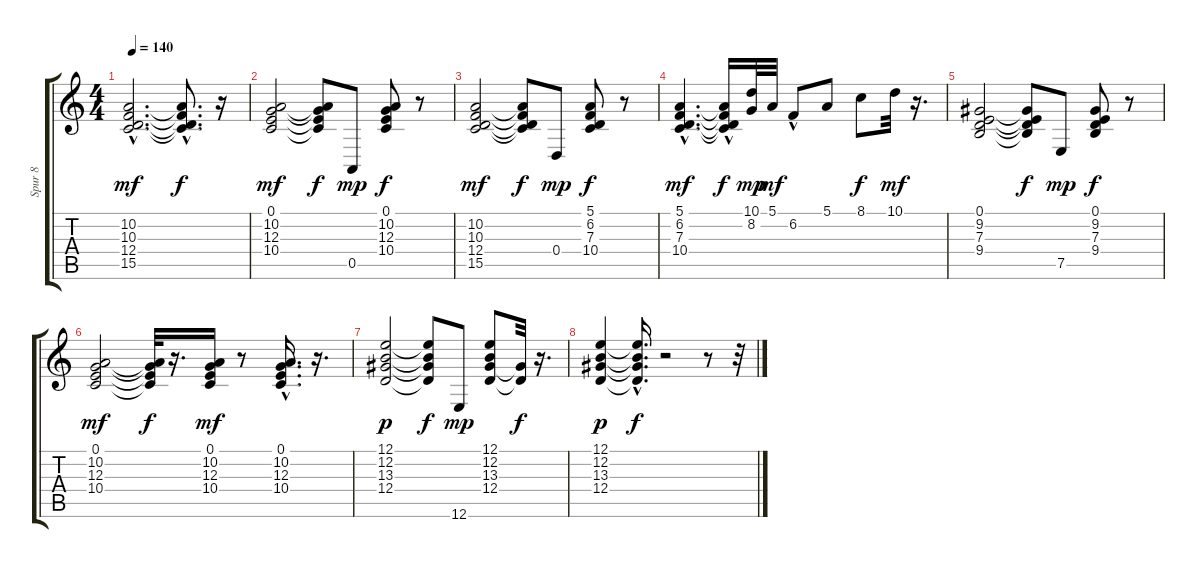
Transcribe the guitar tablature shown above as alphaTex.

\track ("Spur 8" "Spur 8") {instrument electricpiano1}
\staff {score tabs}
\tuning (E4 B3 G3 D3 A2 E2) {hide}
\ts (4 4)
\tempo 140
\clef g2
\ks c
(10.2{hac} 10.3{hac} 12.4{hac} 15.5{hac}).2{d dy mf} (10.2{hac t} 10.3{hac t} 12.4{hac t} 15.5{hac t}).8{d dy f} r.16 |
(0.1 10.2 12.3 10.4).2{dy mf} (0.1{t} 10.2{t} 12.3{t} 10.4{t}).8{dy f} 0.5.8{dy mp} (0.1 10.2 12.3 10.4).8{dy f} r.8 |
(10.2 10.3 12.4 15.5).2{dy mf} (10.2{t} 10.3{t} 12.4{t} 15.5{t}).8{dy f} 0.4.8{dy mp} (5.1 6.2 7.3 10.4).8{dy f} r.8 |
(5.1{hac} 6.2{hac} 7.3{hac} 10.4{hac}).4{d dy mf} (5.1{hac t} 6.2{hac t} 7.3{hac t} 10.4{hac t}).16{dy f} (10.1 8.2).32{dy mp} 5.1.32{dy mf} 6.2{hac}.8 5.1.8 8.1.8{dy f} 10.1.32{dy mf} r.16{d} |
(0.1 9.2 7.3 9.4).2 (0.1{t} 9.2{t} 7.3{t} 9.4{t}).8{dy f} 7.5.8{dy mp} (0.1 9.2 7.3 9.4).8{dy f} r.8 |
(0.1 10.2 12.3 10.4).2{dy mf} (0.1{t} 10.2{t} 12.3{t} 10.4{t}).32{dy f} r.16{d} (0.1 10.2 12.3 10.4).16{dy mf} r.8 (0.1{hac} 10.2{hac} 12.3{hac} 10.4{hac}).16{d} r.16{d} |
(12.1 12.2 13.3 12.4).2{dy p} (12.1{t} 12.2{t} 13.3{t} 12.4{t}).8{dy f} 12.6.8{dy mp} (12.1 12.2 13.3 12.4).8 (13.3{t} 12.4{t}).32{dy f} r.16{d} |
(12.1 12.2 13.3 12.4).4{dy p} (12.1{hac t} 12.2{hac t} 13.3{hac t} 12.4{hac t}).16{d dy f} r.2 r.8 r.32
